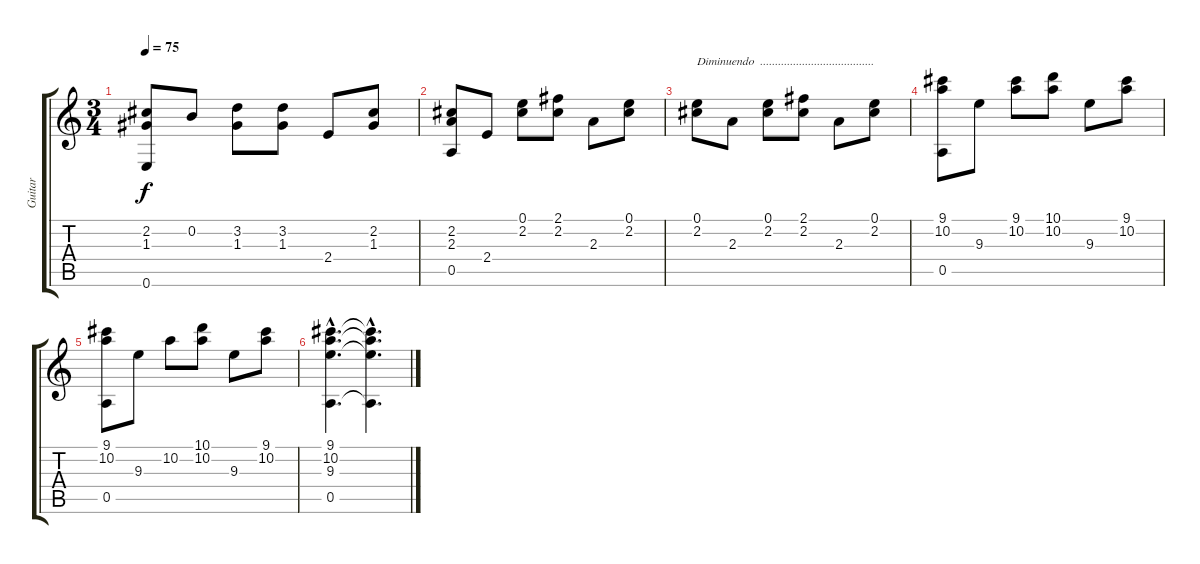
\track ("Guitar" "Guitar") {instrument electricguitarclean}
\staff {score tabs}
\tuning (E4 B3 G3 D3 A2 E2) {hide}
\ts (3 4)
\tempo 75
\clef g2
\ks c
(2.2 1.3 0.6).8{dy f} 0.2.8 (3.2 1.3).8 (3.2 1.3).8 2.4.8 (2.2 1.3).8 |
(2.2 2.3 0.5).8 2.4.8 (0.1 2.2).8 (2.1 2.2).8 2.3.8 (0.1 2.2).8 |
(0.1 2.2).8{txt "Diminuendo  ......................................"} 2.3.8 (0.1 2.2).8 (2.1 2.2).8 2.3.8 (0.1 2.2).8 |
(9.1 10.2 0.5).8 9.3.8 (9.1 10.2).8 (10.1 10.2).8 9.3.8 (9.1 10.2).8 |
(9.1 10.2 0.5).8 9.3.8 10.2.8 (10.1 10.2).8 9.3.8 (9.1 10.2).8 |
(9.1{hac} 10.2{hac} 9.3{hac} 0.5).4{d} (9.1{hac t} 10.2{hac t} 9.3{hac t} 0.5{hac t}).4{d}
